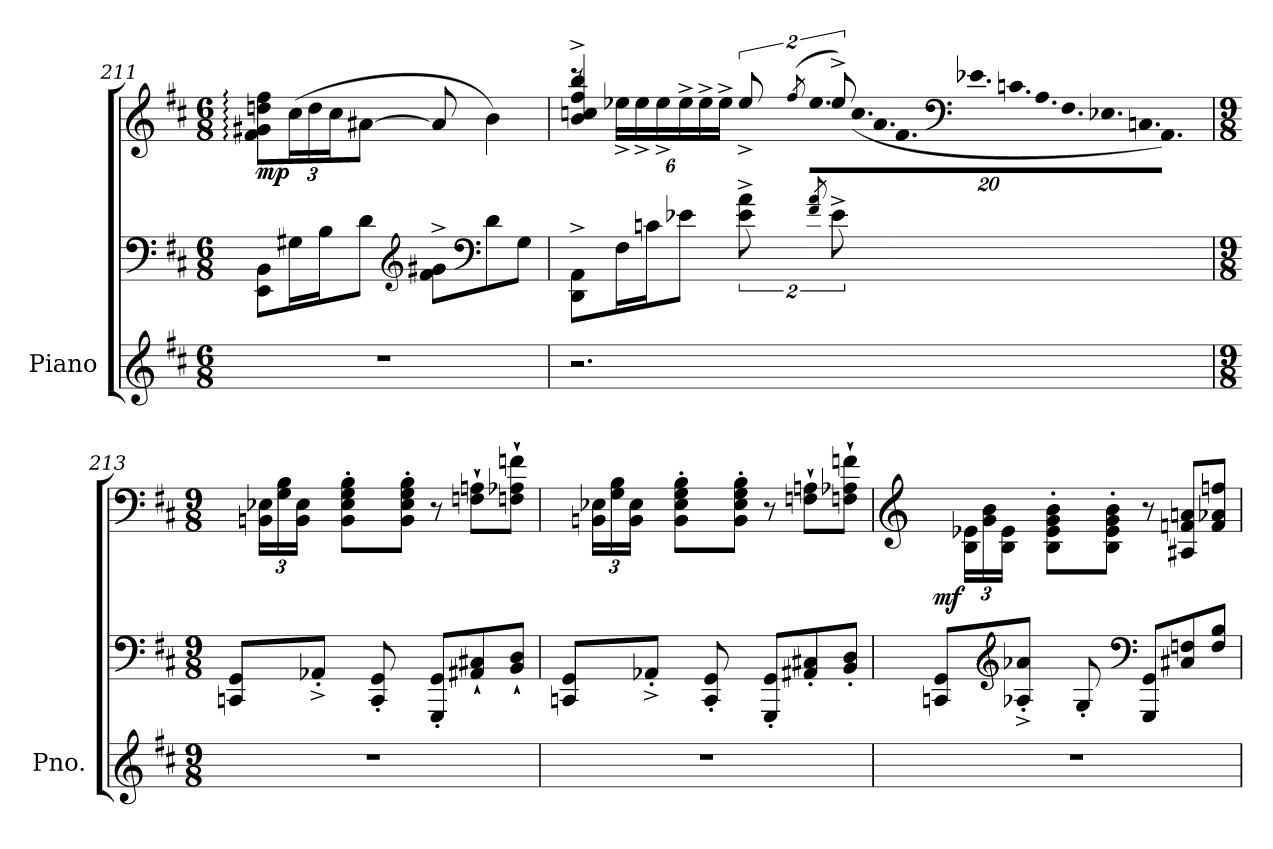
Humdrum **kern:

**kern	**kern	**kern	**dynam
*part1	*part1	*part1	*part1
*staff3	*staff2	*staff1	*staff1/2/3
*I"Piano	*	*	*
*I'Pno.	*	*	*
!!LO:LB:g=z
*clefG2	*clefF4	*clefG2	*
*k[f#c#]	*k[f#c#]	*k[f#c#]	*
*M6/8	*M6/8	*M6/8	*
=211	=211	=211	=211
!	!	!	!LO:DY:b
2.r	8EE\ 8BB\L	8f#\: 8g#X\: 8ddn\: 8ff#\:L	mp
*	*	*Xbrackettup	*
.	16G#X\L	(24cc#\L	.
.	.	24dd\	.
.	16B\J	.	.
.	.	24cc#\J	.
.	8d\J	[8a#X\J	.
*	*clefG2	*	*
.	8f#\^ 8g#X\^L	8a#/]	.
*	*clefF4	*	*
.	8d\	4b\)	.
.	8G#\J	.	.
=212	=212	=212	=212
*	*^	*^	*
!	!	!	!	!	!LO:DY:b
2.r	8DD\^ 8AA\^L	4.ryy	4b/^ 4ccn/^ 4ff#/^ 4bb/^	8rccc	other-dynamics
.	16F#\L	.	.	24ee-X^\LL	.
.	.	.	.	24ee-^\	.
.	16cn\J	.	.	.	.
.	.	.	.	24ee-^\	.
.	8e-X\J	.	8ryy	24ee-^\	.
.	.	.	.	24ee-^\	.
.	.	.	.	24ee-^\JJ	.
*	*	*	*brackettup	*	*
.	16%3e-\^ 16%3a\^	16%3ryy	16%3ee-^/	16%3ryy	.
.	8qf#/ 8qa/	.	(8qff#i/	.	.
*	*	*	*	*Xbrackettup	*
!	!	!	!	!LO:N:vis=32.	!
.	16%3e-^\	16%3ryy	16%3ee-^/)	640%11ee-\LLL	.
!	!	!	!	!LO:N:vis=32.	!
.	.	.	.	(>640%11cc\	.
!	!	!	!	!LO:N:vis=32.	!
.	.	.	.	640%11a\	.
!	!	!	!	!LO:N:vis=32.	!
.	.	.	.	640%11f#\	.
*	*	*	*clefF4	*	*
!	!	!	!	!LO:N:vis=32.	!
.	.	.	.	640%11e-X\	.
!	!	!	!	!LO:N:vis=32.	!
.	.	.	.	640%11cn\	.
!	!	!	!	!LO:N:vis=32.	!
.	.	.	.	640%11A\	.
!	!	!	!	!LO:N:vis=32.	!
.	.	.	.	640%11F#\	.
!	!	!	!	!LO:N:vis=32.	!
.	.	.	.	640%11E-X\	.
!	!	!	!	!LO:N:vis=32.	!
.	.	.	.	640%11Cn\	.
!	!	!	!	!LO:N:vis=32.	!
.	.	.	.	640%11AA\JJJ)	.
640ryy	640ryy	640ryy	640ryy	.	.
*	*	*	*v	*v	*
!!LO:LB:g=z
=213	=213	=213	=213	=213
*M9/8	*M9/8	*	*M9/8	*
!	!	!	!	!LO:DY:b
8%9r	8CCn/ 8GG/L	2ryy	8ryy	other-dynamics
.	8ryy	.	24BBn\ 24E-X\L	.
.	.	.	24G\ 24B\	.
.	.	.	24BB\ 24E-\J	.
.	8AA-X^'/J	.	8ryy	.
.	8ryy	.	8BB\' 8E-\' 8G\' 8B\'L	.
.	8CC/' 8GG/'	4ryy	8ryy	.
.	2ryy	.	8BB\' 8E-\' 8G\' 8B\'J	.
.	.	8GGG/' 8GG/'L	8r	.
.	.	8AA#X/` 8C#X/`	8Fn\` 8An\`L	.
.	.	8BB/` 8D/`J	8Fn\` 8A-X\` 8fn\`J	.
=214	=214	=214	=214	=214
!	!	!	!	!LO:DY:b
8%9r	8CCn/ 8GG/L	2ryy	8ryy	other-dynamics
.	8ryy	.	24BBn\ 24E-X\L	.
.	.	.	24G\ 24B\	.
.	.	.	24BB\ 24E-\J	.
.	8AA-X^'/J	.	8ryy	.
.	8ryy	.	8BB\' 8E-\' 8G\' 8B\'L	.
.	8CC/' 8GG/'	4ryy	8ryy	.
.	2ryy	.	8BB\' 8E-\' 8G\' 8B\'J	.
.	.	8GGG/' 8GG/'L	8r	.
.	.	8AA#X/' 8C#X/'	8Fn\` 8An\`L	.
.	.	8BB/' 8D/'J	8Fn\` 8A-X\` 8fn\`J	.
!!LO:PB:g=z
=215	=215	=215	=215	=215
*	*	*	*clefG2	*
!	!	!	!	!LO:DY:b
8%9r	8CCn/ 8GG/L	4ryy	8ryy	mf
.	8ryy	.	24B\ 24e-X\L	.
.	.	.	24g\ 24b\	.
.	.	.	24B\ 24e-\J	.
*	*clefG2	*	*	*
.	8A-X/^' 8a-X/^'J	4ryy	8ryy	.
.	8ryy	.	8B\' 8e-\' 8g\' 8b\'L	.
.	8G'/	4ryy	8ryy	.
.	2ryy	.	8B\' 8e-\' 8g\' 8b\'J	.
*	*clefF4	*	*	*
.	.	8GGG/ 8GG/L	8r	.
.	.	8C#X/ 8Fn/	8A#X/ 8fn/ 8an/L	.
.	.	8F/ 8B/J	8f/ 8a-X/ 8ffn/J	.
*	*v	*v	*	*
=	=	=	=
*-	*-	*-	*-
